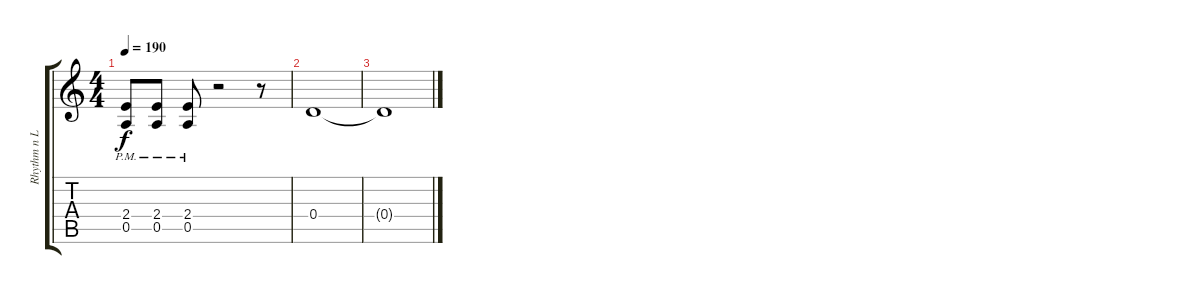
\track ("Rhythm n Lead Guitar" "Rhythm n L") {instrument distortionguitar}
\staff {score tabs}
\tuning (E4 B3 G3 D3 A2 E2) {hide}
\ts (4 4)
\tempo 190
\clef g2
\ks c
(2.4{pm} 0.5{pm}).8{dy f} (2.4{pm} 0.5{pm}).8 (2.4{pm} 0.5{pm}).8 r.2 r.8 |
0.4.1 |
0.4{t}.1
